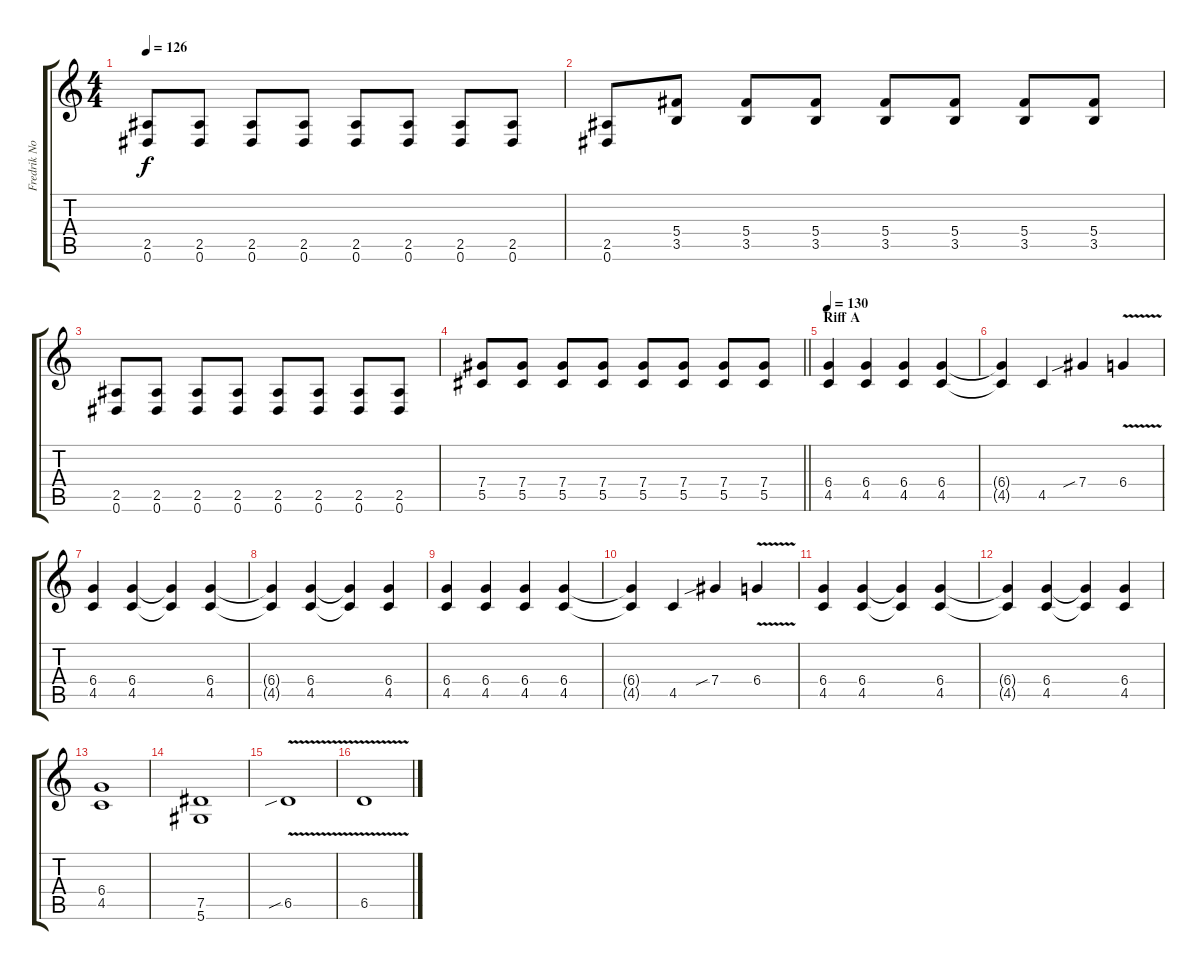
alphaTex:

\track ("Fredrik Norrman" "Fredrik No") {instrument overdrivenguitar}
\staff {score tabs}
\tuning (Eb4 Bb3 Gb3 Db3 Ab2 Eb2) {hide}
\ts (4 4)
\tempo 126
\clef g2
\ks c
(2.5 0.6).8{dy f} (2.5 0.6).8 (2.5 0.6).8 (2.5 0.6).8 (2.5 0.6).8 (2.5 0.6).8 (2.5 0.6).8 (2.5 0.6).8 |
(2.5 0.6).8 (5.4 3.5).8 (5.4 3.5).8 (5.4 3.5).8 (5.4 3.5).8 (5.4 3.5).8 (5.4 3.5).8 (5.4 3.5).8 |
(2.5 0.6).8 (2.5 0.6).8 (2.5 0.6).8 (2.5 0.6).8 (2.5 0.6).8 (2.5 0.6).8 (2.5 0.6).8 (2.5 0.6).8 |
\barLineRight lightlight
(7.4 5.5).8 (7.4 5.5).8 (7.4 5.5).8 (7.4 5.5).8 (7.4 5.5).8 (7.4 5.5).8 (7.4 5.5).8 (7.4 5.5).8 |
\section ("" "Riff A")
\tempo 130
(6.4 4.5).4 (6.4 4.5).4 (6.4 4.5).4 (6.4 4.5).4 |
(6.4{t} 4.5{t}).4 4.5.4 7.4{sib}.4 6.4{v}.4 |
(6.4 4.5).4 (6.4 4.5).4 (6.4{t} 4.5{t}).4 (6.4 4.5).4 |
(6.4{t} 4.5{t}).4 (6.4 4.5).4 (6.4{t} 4.5{t}).4 (6.4 4.5).4 |
(6.4 4.5).4 (6.4 4.5).4 (6.4 4.5).4 (6.4 4.5).4 |
(6.4{t} 4.5{t}).4 4.5.4 7.4{sib}.4 6.4{v}.4 |
(6.4 4.5).4 (6.4 4.5).4 (6.4{t} 4.5{t}).4 (6.4 4.5).4 |
(6.4{t} 4.5{t}).4 (6.4 4.5).4 (6.4{t} 4.5{t}).4 (6.4 4.5).4 |
(6.4 4.5).1 |
(7.5 5.6).1 |
6.5{v sib}.1 |
6.5{v}.1
